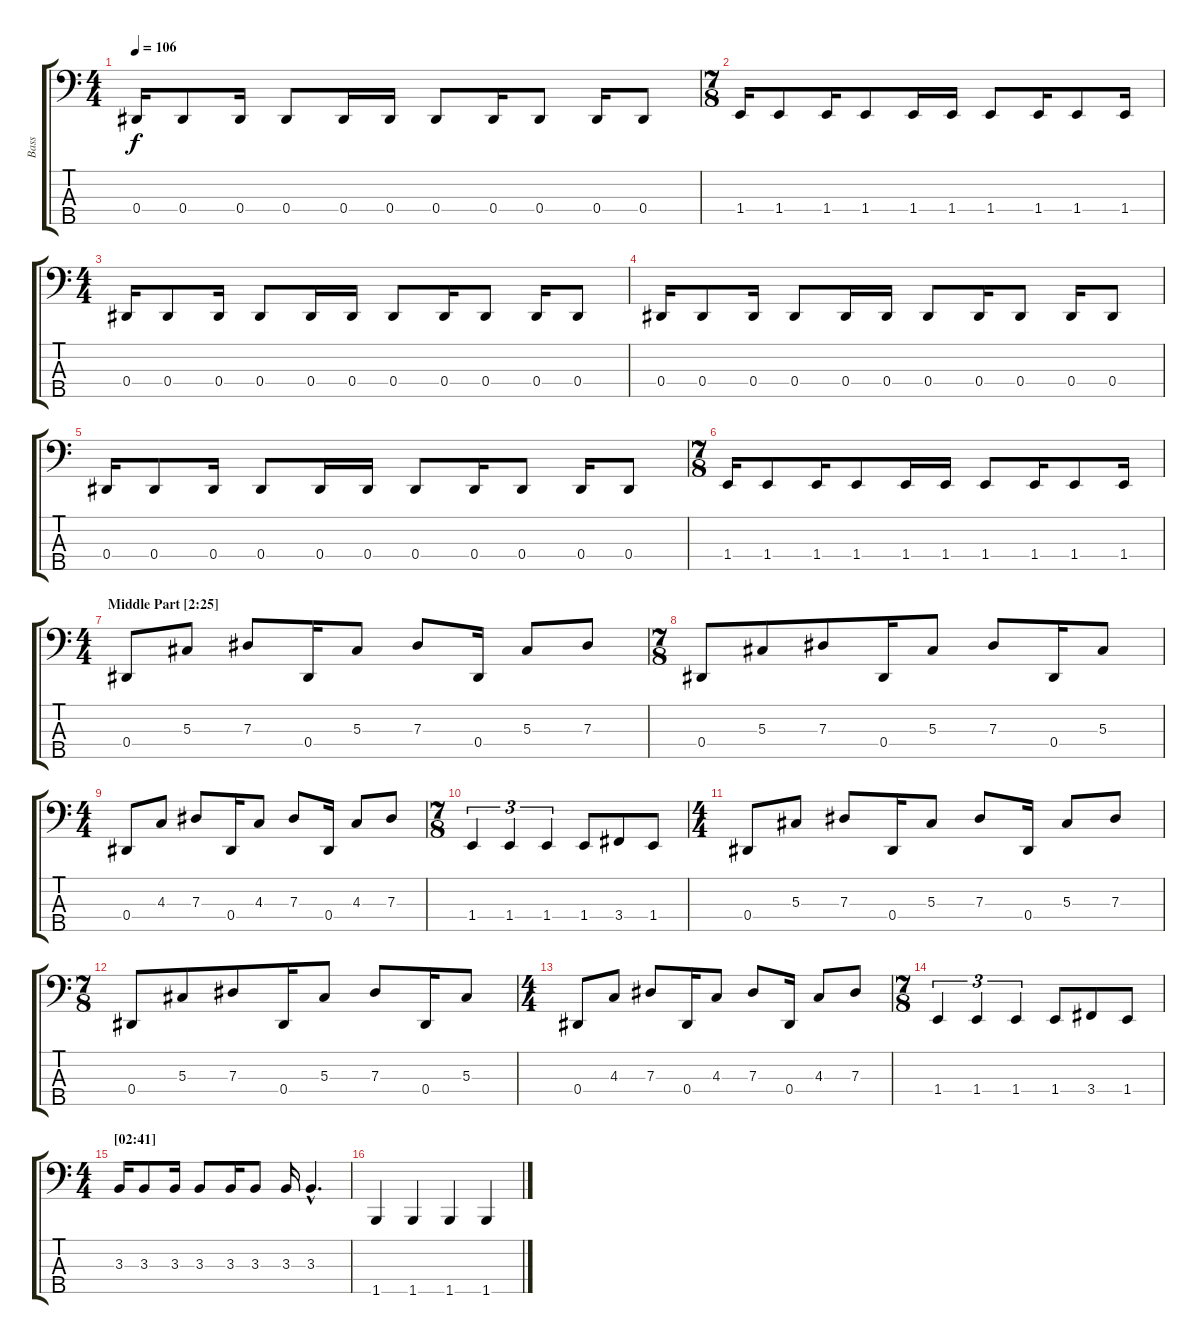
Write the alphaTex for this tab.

\track ("Bass" "Bass") {instrument electricbassfinger}
\staff {score tabs}
\tuning (Gb2 Db2 Ab1 Eb1 Bb0) {hide}
\ts (4 4)
\tempo 106
\clef f4
\ks c
0.4.16{dy f} 0.4.8 0.4.16 0.4.8 0.4.16 0.4.16 0.4.8 0.4.16 0.4.8 0.4.16 0.4.8 |
\ts (7 8)
1.4.16 1.4.8 1.4.16 1.4.8 1.4.16 1.4.16 1.4.8 1.4.16 1.4.8 1.4.16 |
\ts (4 4)
0.4.16 0.4.8 0.4.16 0.4.8 0.4.16 0.4.16 0.4.8 0.4.16 0.4.8 0.4.16 0.4.8 |
0.4.16 0.4.8 0.4.16 0.4.8 0.4.16 0.4.16 0.4.8 0.4.16 0.4.8 0.4.16 0.4.8 |
0.4.16 0.4.8 0.4.16 0.4.8 0.4.16 0.4.16 0.4.8 0.4.16 0.4.8 0.4.16 0.4.8 |
\ts (7 8)
1.4.16 1.4.8 1.4.16 1.4.8 1.4.16 1.4.16 1.4.8 1.4.16 1.4.8 1.4.16 |
\ts (4 4)
\section ("" "Middle Part [2:25]")
0.4.8 5.3.8 7.3.8 0.4.16 5.3.8 7.3.8 0.4.16 5.3.8 7.3.8 |
\ts (7 8)
0.4.8 5.3.8 7.3.8 0.4.16 5.3.8 7.3.8 0.4.16 5.3.8 |
\ts (4 4)
0.4.8 4.3.8 7.3.8 0.4.16 4.3.8 7.3.8 0.4.16 4.3.8 7.3.8 |
\ts (7 8)
1.4.4{tu (3 2)} 1.4.4{tu (3 2)} 1.4.4{tu (3 2)} 1.4.8 3.4.8 1.4.8 |
\ts (4 4)
0.4.8 5.3.8 7.3.8 0.4.16 5.3.8 7.3.8 0.4.16 5.3.8 7.3.8 |
\ts (7 8)
0.4.8 5.3.8 7.3.8 0.4.16 5.3.8 7.3.8 0.4.16 5.3.8 |
\ts (4 4)
0.4.8 4.3.8 7.3.8 0.4.16 4.3.8 7.3.8 0.4.16 4.3.8 7.3.8 |
\ts (7 8)
1.4.4{tu (3 2)} 1.4.4{tu (3 2)} 1.4.4{tu (3 2)} 1.4.8 3.4.8 1.4.8 |
\ts (4 4)
\section ("" "[02:41]")
3.3.16 3.3.8 3.3.16 3.3.8 3.3.16 3.3.8 3.3.16 3.3{hac}.4{d} |
1.5.4 1.5.4 1.5.4 1.5.4
